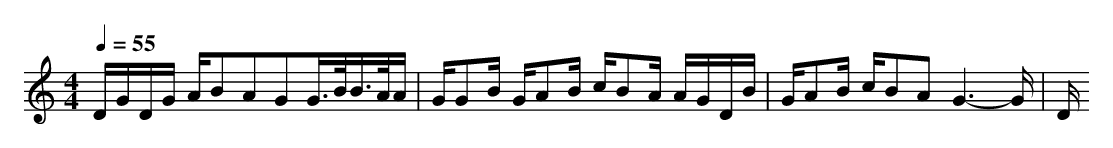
X:1
T:
M: 4/4
L: 1/8
Q:1/4=55
K:C % 0 sharps
D/2G/2D/2G/2 A/2BAGG/2>B/2B/2>A/2A/2|G/2GB/2 G/2AB/2 c/2BA/2 A/2G/2D/2B/2|G/2AB/2 c/2BAG3-G/2|D/2
